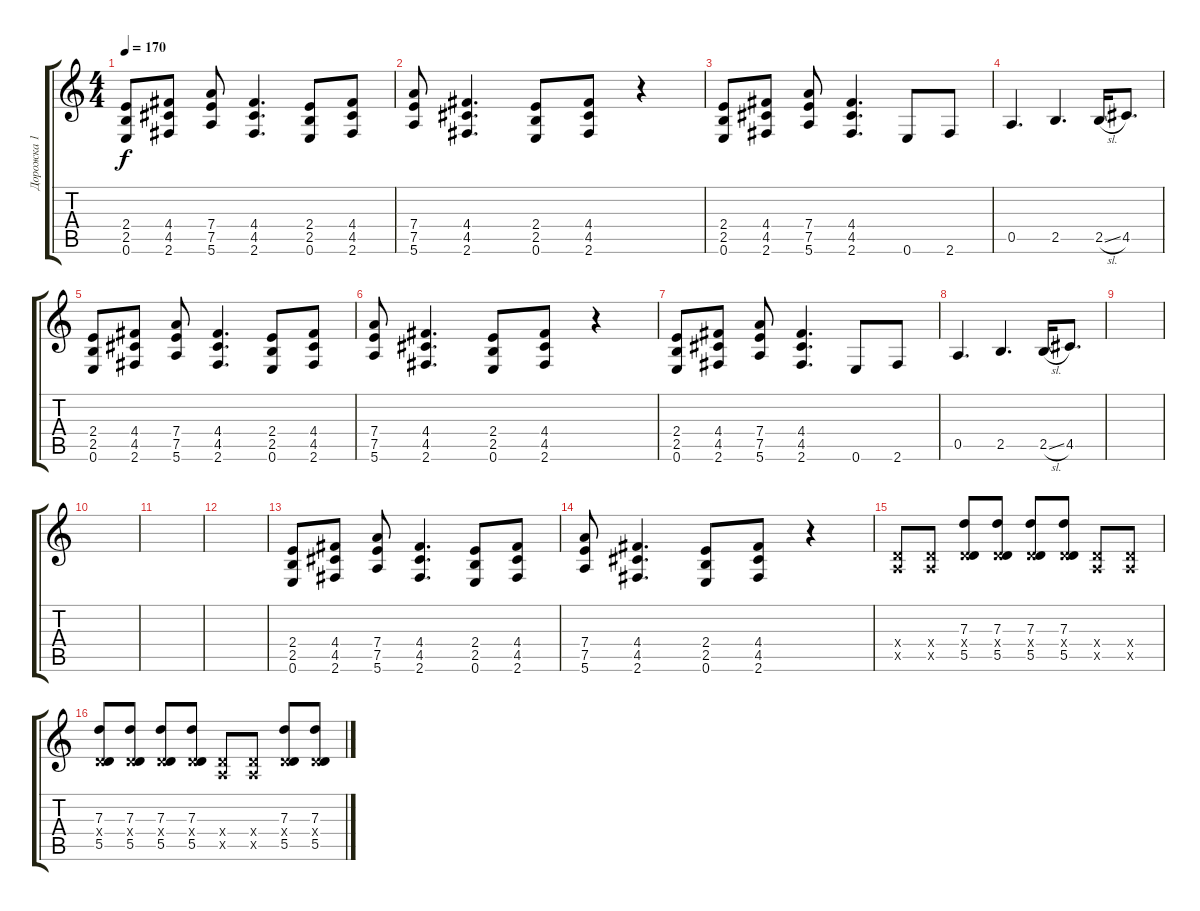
\track ("Дорожка 1" "Дорожка 1") {instrument distortionguitar}
\staff {score tabs}
\tuning (E4 B3 G3 D3 A2 E2) {hide}
\ts (4 4)
\tempo 170
\clef g2
\ks c
(2.4 2.5 0.6).8{dy f} (4.4 4.5 2.6).8 (7.4 7.5 5.6).8 (4.4 4.5 2.6).4{d} (2.4 2.5 0.6).8 (4.4 4.5 2.6).8 |
(7.4 7.5 5.6).8 (4.4 4.5 2.6).4{d} (2.4 2.5 0.6).8 (4.4 4.5 2.6).8 r.4 |
(2.4 2.5 0.6).8 (4.4 4.5 2.6).8 (7.4 7.5 5.6).8 (4.4 4.5 2.6).4{d} 0.6.8 2.6.8 |
0.5.4{d} 2.5.4{d} 2.5{sl}.16 4.5.8{d} |
(2.4 2.5 0.6).8 (4.4 4.5 2.6).8 (7.4 7.5 5.6).8 (4.4 4.5 2.6).4{d} (2.4 2.5 0.6).8 (4.4 4.5 2.6).8 |
(7.4 7.5 5.6).8 (4.4 4.5 2.6).4{d} (2.4 2.5 0.6).8 (4.4 4.5 2.6).8 r.4 |
(2.4 2.5 0.6).8 (4.4 4.5 2.6).8 (7.4 7.5 5.6).8 (4.4 4.5 2.6).4{d} 0.6.8 2.6.8 |
0.5.4{d} 2.5.4{d} 2.5{sl}.16 4.5.8{d} |
|
|
|
|
(2.4 2.5 0.6).8 (4.4 4.5 2.6).8 (7.4 7.5 5.6).8 (4.4 4.5 2.6).4{d} (2.4 2.5 0.6).8 (4.4 4.5 2.6).8 |
(7.4 7.5 5.6).8 (4.4 4.5 2.6).4{d} (2.4 2.5 0.6).8 (4.4 4.5 2.6).8 r.4 |
(0.4{x} 0.5{x}).8 (0.4{x} 0.5{x}).8 (7.3 0.4{x} 5.5).8 (7.3 0.4{x} 5.5).8 (7.3 0.4{x} 5.5).8 (7.3 0.4{x} 5.5).8 (0.4{x} 0.5{x}).8 (0.4{x} 0.5{x}).8 |
(7.3 0.4{x} 5.5).8 (7.3 0.4{x} 5.5).8 (7.3 0.4{x} 5.5).8 (7.3 0.4{x} 5.5).8 (0.4{x} 0.5{x}).8 (0.4{x} 0.5{x}).8 (7.3 0.4{x} 5.5).8 (7.3 0.4{x} 5.5).8
